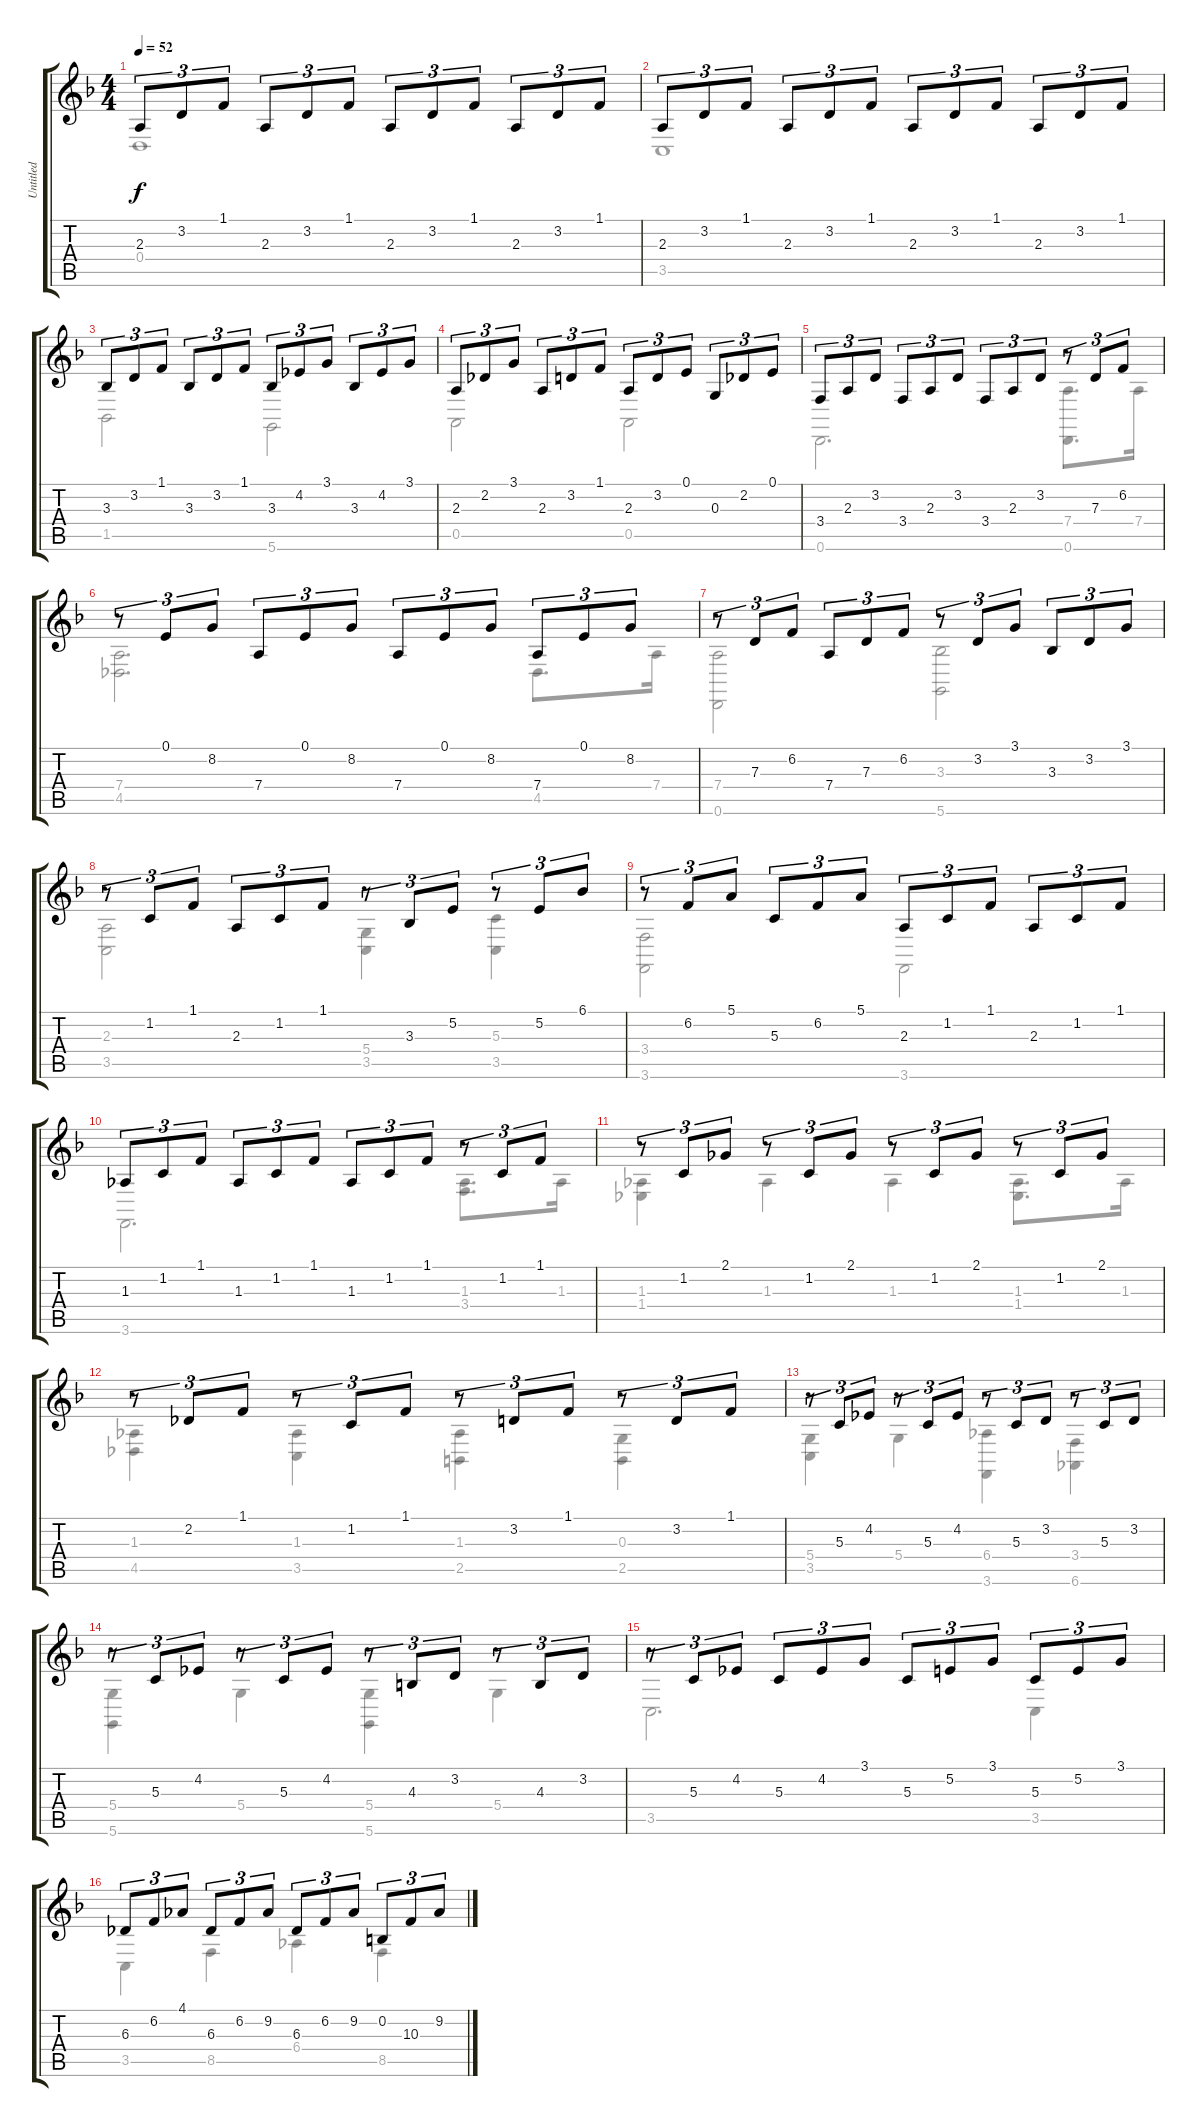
\track ("Untitled" "Untitled") {instrument acousticgrandpiano}
\staff {score tabs}
\tuning (E4 B3 G3 D3 A2 D2) {hide}
\voice
\ts (4 4)
\tempo 52
\clef g2
\ks f
2.3.8{tu (3 2) dy f instrument acousticgrandpiano} 3.2.8{tu (3 2)} 1.1.8{tu (3 2)} 2.3.8{tu (3 2)} 3.2.8{tu (3 2)} 1.1.8{tu (3 2)} 2.3.8{tu (3 2)} 3.2.8{tu (3 2)} 1.1.8{tu (3 2)} 2.3.8{tu (3 2)} 3.2.8{tu (3 2)} 1.1.8{tu (3 2)} |
2.3.8{tu (3 2)} 3.2.8{tu (3 2)} 1.1.8{tu (3 2)} 2.3.8{tu (3 2)} 3.2.8{tu (3 2)} 1.1.8{tu (3 2)} 2.3.8{tu (3 2)} 3.2.8{tu (3 2)} 1.1.8{tu (3 2)} 2.3.8{tu (3 2)} 3.2.8{tu (3 2)} 1.1.8{tu (3 2)} |
3.3.8{tu (3 2)} 3.2.8{tu (3 2)} 1.1.8{tu (3 2)} 3.3.8{tu (3 2)} 3.2.8{tu (3 2)} 1.1.8{tu (3 2)} 3.3.8{tu (3 2)} 4.2.8{tu (3 2)} 3.1.8{tu (3 2)} 3.3.8{tu (3 2)} 4.2.8{tu (3 2)} 3.1.8{tu (3 2)} |
2.3.8{tu (3 2)} 2.2.8{tu (3 2)} 3.1.8{tu (3 2)} 2.3.8{tu (3 2)} 3.2.8{tu (3 2)} 1.1.8{tu (3 2)} 2.3.8{tu (3 2)} 3.2.8{tu (3 2)} 0.1.8{tu (3 2)} 0.3.8{tu (3 2)} 2.2.8{tu (3 2)} 0.1.8{tu (3 2)} |
3.4.8{tu (3 2)} 2.3.8{tu (3 2)} 3.2.8{tu (3 2)} 3.4.8{tu (3 2)} 2.3.8{tu (3 2)} 3.2.8{tu (3 2)} 3.4.8{tu (3 2)} 2.3.8{tu (3 2)} 3.2.8{tu (3 2)} r.8{tu (3 2)} 7.3.8{tu (3 2)} 6.2.8{tu (3 2)} |
r.8{tu (3 2)} 0.1.8{tu (3 2)} 8.2.8{tu (3 2)} 7.4.8{tu (3 2)} 0.1.8{tu (3 2)} 8.2.8{tu (3 2)} 7.4.8{tu (3 2)} 0.1.8{tu (3 2)} 8.2.8{tu (3 2)} 7.4.8{tu (3 2)} 0.1.8{tu (3 2)} 8.2.8{tu (3 2)} |
r.8{tu (3 2)} 7.3.8{tu (3 2)} 6.2.8{tu (3 2)} 7.4.8{tu (3 2)} 7.3.8{tu (3 2)} 6.2.8{tu (3 2)} r.8{tu (3 2)} 3.2.8{tu (3 2)} 3.1.8{tu (3 2)} 3.3.8{tu (3 2)} 3.2.8{tu (3 2)} 3.1.8{tu (3 2)} |
r.8{tu (3 2)} 1.2.8{tu (3 2)} 1.1.8{tu (3 2)} 2.3.8{tu (3 2)} 1.2.8{tu (3 2)} 1.1.8{tu (3 2)} r.8{tu (3 2)} 3.3.8{tu (3 2)} 5.2.8{tu (3 2)} r.8{tu (3 2)} 5.2.8{tu (3 2)} 6.1.8{tu (3 2)} |
r.8{tu (3 2)} 6.2.8{tu (3 2)} 5.1.8{tu (3 2)} 5.3.8{tu (3 2)} 6.2.8{tu (3 2)} 5.1.8{tu (3 2)} 2.3.8{tu (3 2)} 1.2.8{tu (3 2)} 1.1.8{tu (3 2)} 2.3.8{tu (3 2)} 1.2.8{tu (3 2)} 1.1.8{tu (3 2)} |
1.3.8{tu (3 2)} 1.2.8{tu (3 2)} 1.1.8{tu (3 2)} 1.3.8{tu (3 2)} 1.2.8{tu (3 2)} 1.1.8{tu (3 2)} 1.3.8{tu (3 2)} 1.2.8{tu (3 2)} 1.1.8{tu (3 2)} r.8{tu (3 2)} 1.2.8{tu (3 2)} 1.1.8{tu (3 2)} |
r.8{tu (3 2)} 1.2.8{tu (3 2)} 2.1.8{tu (3 2)} r.8{tu (3 2)} 1.2.8{tu (3 2)} 2.1.8{tu (3 2)} r.8{tu (3 2)} 1.2.8{tu (3 2)} 2.1.8{tu (3 2)} r.8{tu (3 2)} 1.2.8{tu (3 2)} 2.1.8{tu (3 2)} |
r.8{tu (3 2)} 2.2.8{tu (3 2)} 1.1.8{tu (3 2)} r.8{tu (3 2)} 1.2.8{tu (3 2)} 1.1.8{tu (3 2)} r.8{tu (3 2)} 3.2.8{tu (3 2)} 1.1.8{tu (3 2)} r.8{tu (3 2)} 3.2.8{tu (3 2)} 1.1.8{tu (3 2)} |
r.8{tu (3 2)} 5.3.8{tu (3 2)} 4.2.8{tu (3 2)} r.8{tu (3 2)} 5.3.8{tu (3 2)} 4.2.8{tu (3 2)} r.8{tu (3 2)} 5.3.8{tu (3 2)} 3.2.8{tu (3 2)} r.8{tu (3 2)} 5.3.8{tu (3 2)} 3.2.8{tu (3 2)} |
r.8{tu (3 2)} 5.3.8{tu (3 2)} 4.2.8{tu (3 2)} r.8{tu (3 2)} 5.3.8{tu (3 2)} 4.2.8{tu (3 2)} r.8{tu (3 2)} 4.3.8{tu (3 2)} 3.2.8{tu (3 2)} r.8{tu (3 2)} 4.3.8{tu (3 2)} 3.2.8{tu (3 2)} |
r.8{tu (3 2)} 5.3.8{tu (3 2)} 4.2.8{tu (3 2)} 5.3.8{tu (3 2)} 4.2.8{tu (3 2)} 3.1.8{tu (3 2)} 5.3.8{tu (3 2)} 5.2.8{tu (3 2)} 3.1.8{tu (3 2)} 5.3.8{tu (3 2)} 5.2.8{tu (3 2)} 3.1.8{tu (3 2)} |
6.3.8{tu (3 2)} 6.2.8{tu (3 2)} 4.1.8{tu (3 2)} 6.3.8{tu (3 2)} 6.2.8{tu (3 2)} 9.2.8{tu (3 2)} 6.3.8{tu (3 2)} 6.2.8{tu (3 2)} 9.2.8{tu (3 2)} 0.2.8{tu (3 2)} 10.3.8{tu (3 2)} 9.2.8{tu (3 2)}
\voice
\clef g2
\ottava regular
\simile none
\ks f
0.4.1{dy f} |
3.5.1 |
1.5.2 5.6.2 |
0.5.2 0.5.2 |
0.6.2{d} (7.4 0.6).8{d} 7.4.16 |
(7.4 4.5).2{d} 4.5.8{d} 7.4.16 |
(7.4 0.6).2 (3.3 5.6).2 |
(2.3 3.5).2 (5.4 3.5).4 (5.3 3.5).4 |
(3.4 3.6).2 3.6.2 |
3.6.2{d} (1.3 3.4).8{d} 1.3.16 |
(1.3 1.4).4 1.3.4 1.3.4 (1.3 1.4).8{d} 1.3.16 |
(1.3 4.5).4 (1.3 3.5).4 (1.3 2.5).4 (0.3 2.5).4 |
(5.4 3.5).4 5.4.4 (6.4 3.6).4 (3.4 6.6).4 |
(5.4 5.6).4 5.4.4 (5.4 5.6).4 5.4.4 |
3.5.2{d} 3.5.4 |
3.5.4 8.5.4 6.4.4 8.5.4
